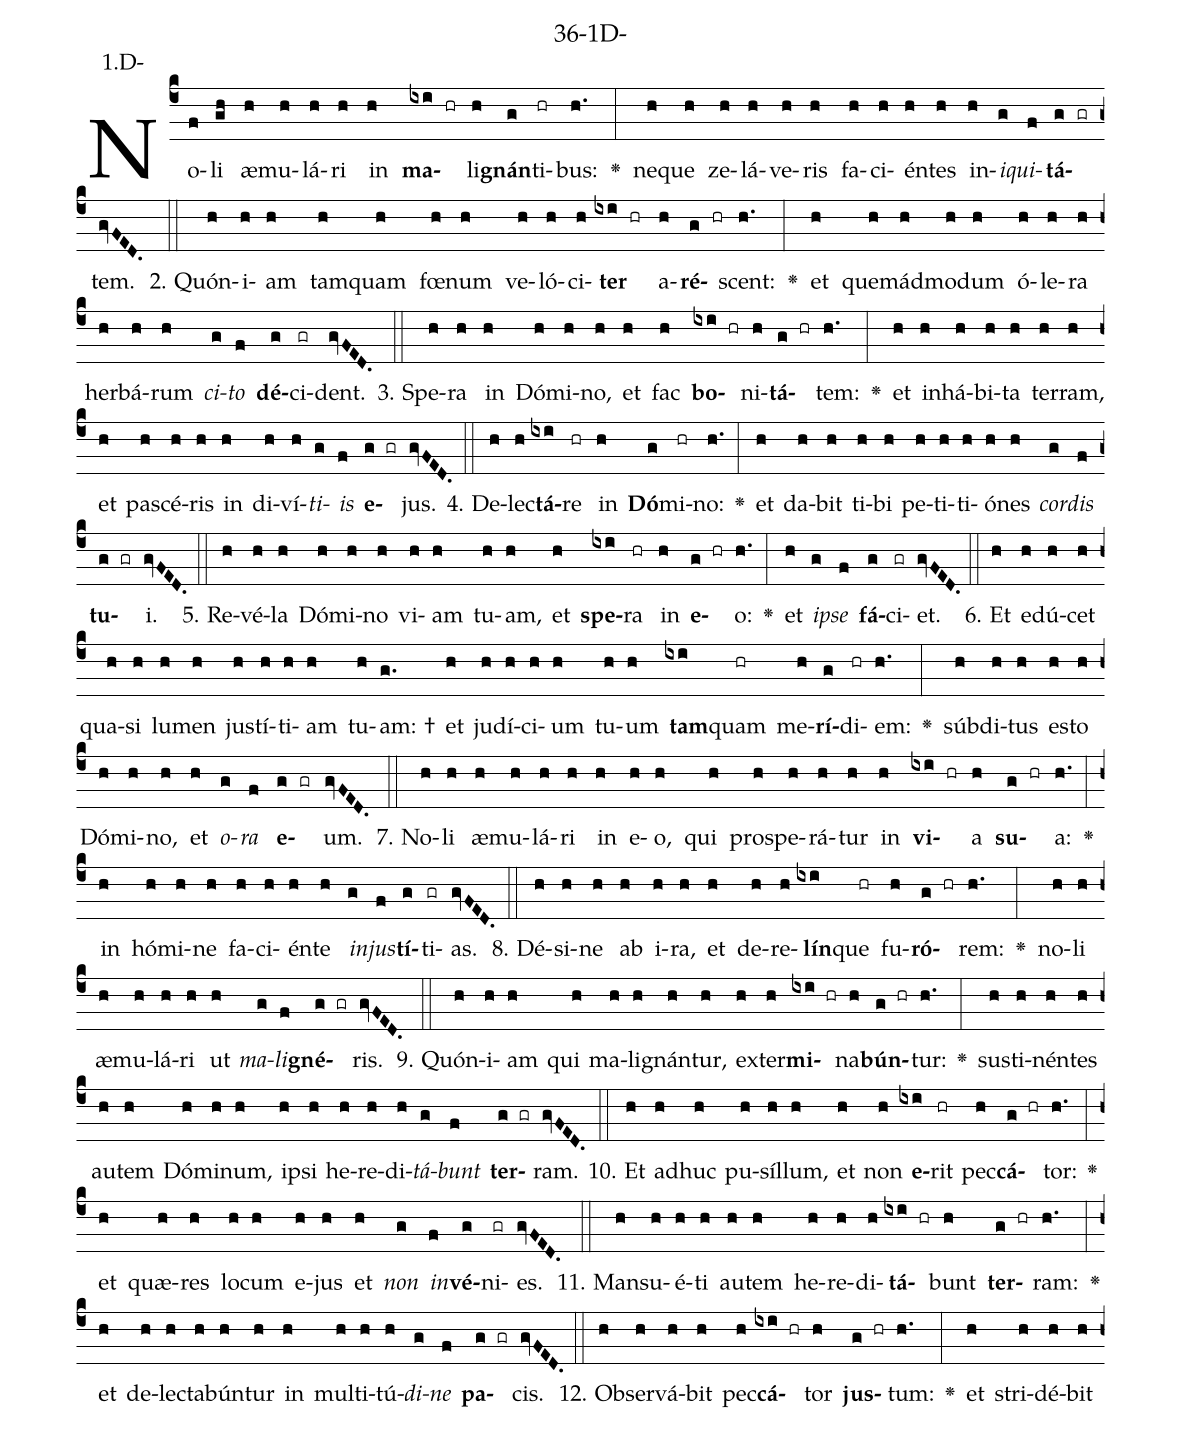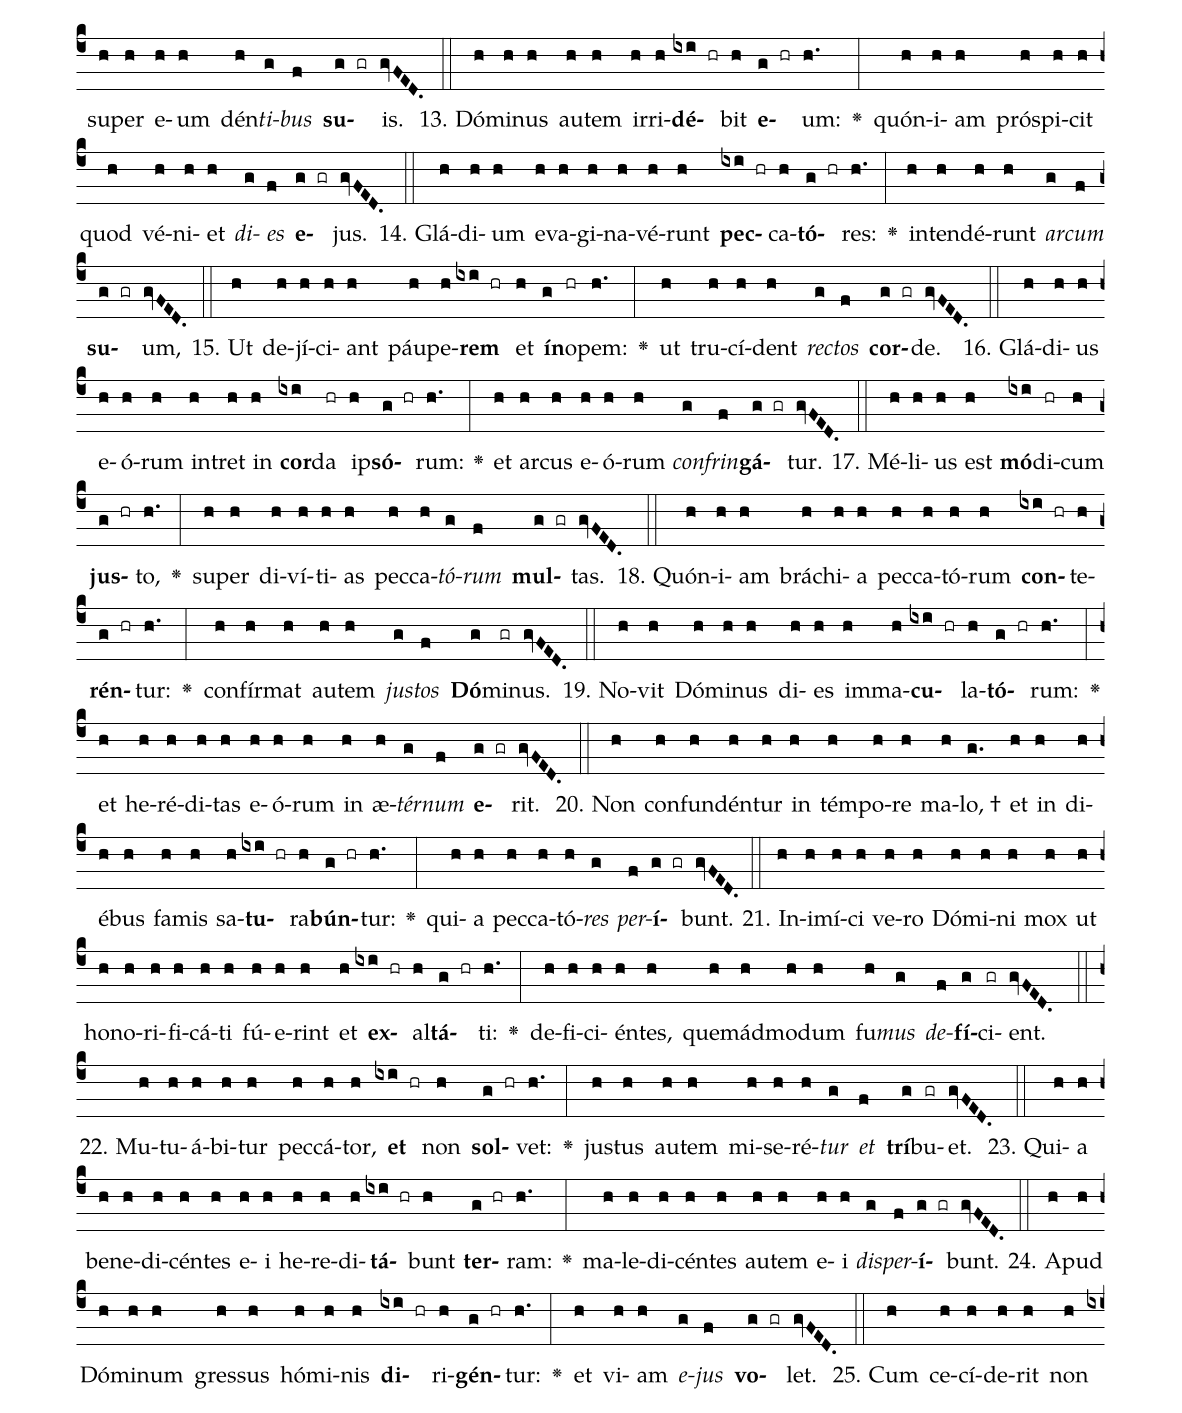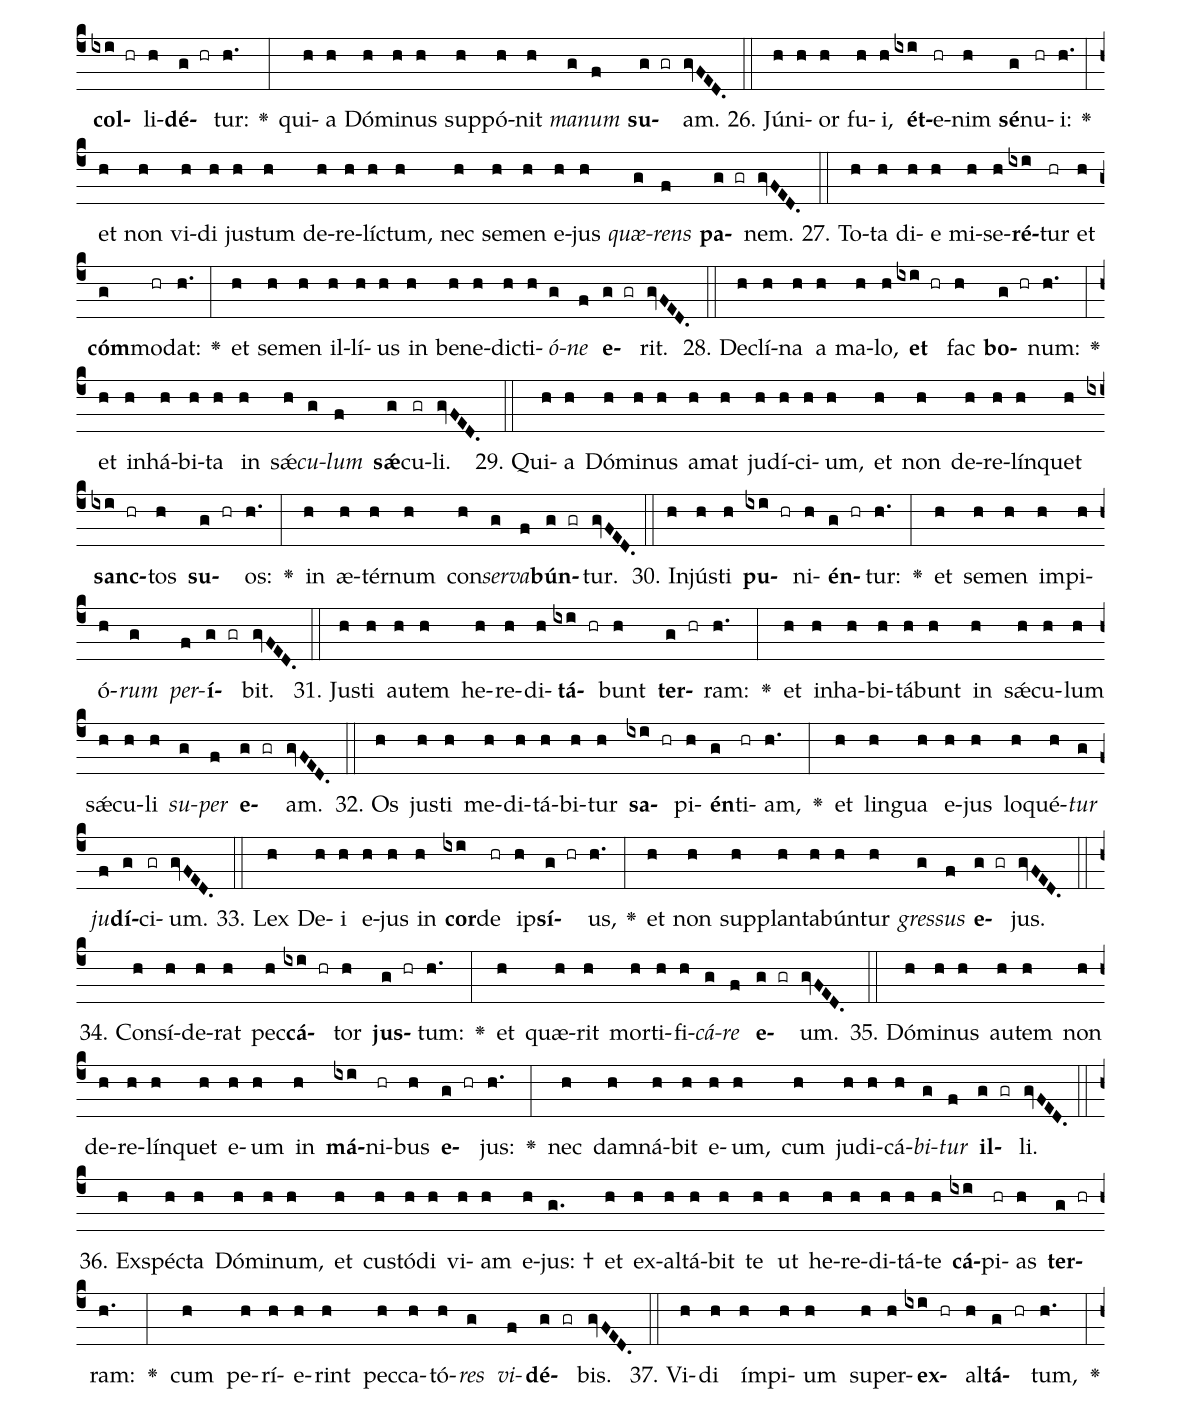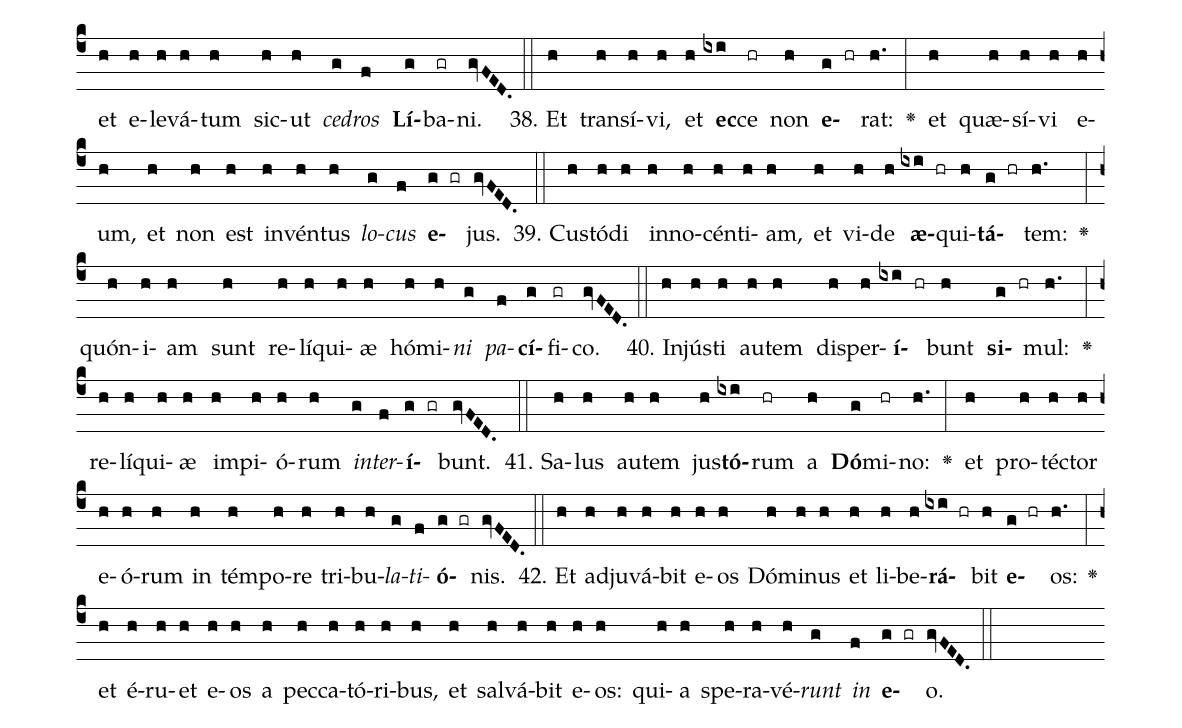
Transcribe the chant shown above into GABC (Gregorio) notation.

name: 36-1D-;
annotation: 1.D-;
%%
(c4)No(f)li(gh) æ(h)mu(h)lá(h)ri(h) in(h) <b>ma</b>(ixi hr)li(h)<b>gnán</b>(g)ti(hr)bus:(h.) <v>\greheightstar</v>(:) ne(h)que(h) ze(h)lá(h)ve(h)ris(h) fa(h)ci(h)én(h)tes(h) in(h)<i>i</i>(g)<i>qui</i>(f)<b>tá</b>(g gr)tem.(gvFED.) (::)
2. Quón(h)i(h)am(h) tam(h)quam(h) fœ(h)num(h) ve(h)ló(h)ci(h)<b>ter</b>(ixi hr) a(h)<b>ré</b>(g hr)scent:(h.) <v>\greheightstar</v>(:) et(h) quem(h)ád(h)mo(h)dum(h) ó(h)le(h)ra(h) her(h)bá(h)rum(h) <i>ci</i>(g)<i>to</i>(f) <b>dé</b>(g)ci(gr)dent.(gvFED.) (::)
3. Spe(h)ra(h) in(h) Dó(h)mi(h)no,(h) et(h) fac(h) <b>bo</b>(ixi hr)ni(h)<b>tá</b>(g hr)tem:(h.) <v>\greheightstar</v>(:) et(h) in(h)há(h)bi(h)ta(h) ter(h)ram,(h) et(h) pa(h)scé(h)ris(h) in(h) di(h)ví(h)<i>ti</i>(g)<i>is</i>(f) <b>e</b>(g gr)jus.(gvFED.) (::)
4. De(h)lec(h)<b>tá</b>(ixi)re(hr) in(h) <b>Dó</b>(g)mi(hr)no:(h.) <v>\greheightstar</v>(:) et(h) da(h)bit(h) ti(h)bi(h) pe(h)ti(h)ti(h)ó(h)nes(h) <i>cor</i>(g)<i>dis</i>(f) <b>tu</b>(g gr)i.(gvFED.) (::)
5. Re(h)vé(h)la(h) Dó(h)mi(h)no(h) vi(h)am(h) tu(h)am,(h) et(h) <b>spe</b>(ixi)ra(hr) in(h) <b>e</b>(g hr)o:(h.) <v>\greheightstar</v>(:) et(h) <i>ip</i>(g)<i>se</i>(f) <b>fá</b>(g)ci(gr)et.(gvFED.) (::)
6. Et(h) e(h)dú(h)cet(h) qua(h)si(h) lu(h)men(h) jus(h)tí(h)ti(h)am(h) tu(h)am: †(g.) et(h) ju(h)dí(h)ci(h)um(h) tu(h)um(h) <b>tam</b>(ixi)quam(hr) me(h)<b>rí</b>(g)di(hr)em:(h.) <v>\greheightstar</v>(:) súb(h)di(h)tus(h) es(h)to(h) Dó(h)mi(h)no,(h) et(h) <i>o</i>(g)<i>ra</i>(f) <b>e</b>(g gr)um.(gvFED.) (::)
7. No(h)li(h) æ(h)mu(h)lá(h)ri(h) in(h) e(h)o,(h) qui(h) pro(h)spe(h)rá(h)tur(h) in(h) <b>vi</b>(ixi hr)a(h) <b>su</b>(g hr)a:(h.) <v>\greheightstar</v>(:) in(h) hó(h)mi(h)ne(h) fa(h)ci(h)én(h)te(h) <i>in</i>(g)<i>jus</i>(f)<b>tí</b>(g)ti(gr)as.(gvFED.) (::)
8. Dé(h)si(h)ne(h) ab(h) i(h)ra,(h) et(h) de(h)re(h)<b>lín</b>(ixi)que(hr) fu(h)<b>ró</b>(g hr)rem:(h.) <v>\greheightstar</v>(:) no(h)li(h) æ(h)mu(h)lá(h)ri(h) ut(h) <i>ma</i>(g)<i>li</i>(f)<b>gné</b>(g gr)ris.(gvFED.) (::)
9. Quón(h)i(h)am(h) qui(h) ma(h)li(h)gnán(h)tur,(h) ex(h)ter(h)<b>mi</b>(ixi hr)na(h)<b>bún</b>(g hr)tur:(h.) <v>\greheightstar</v>(:) sus(h)ti(h)nén(h)tes(h) au(h)tem(h) Dó(h)mi(h)num,(h) ip(h)si(h) he(h)re(h)di(h)<i>tá</i>(g)<i>bunt</i>(f) <b>ter</b>(g gr)ram.(gvFED.) (::)
10. Et(h) ad(h)huc(h) pu(h)síl(h)lum,(h) et(h) non(h) <b>e</b>(ixi)rit(hr) pec(h)<b>cá</b>(g hr)tor:(h.) <v>\greheightstar</v>(:) et(h) quæ(h)res(h) lo(h)cum(h) e(h)jus(h) et(h) <i>non</i>(g) <i>in</i>(f)<b>vé</b>(g)ni(gr)es.(gvFED.) (::)
11. Man(h)su(h)é(h)ti(h) au(h)tem(h) he(h)re(h)di(h)<b>tá</b>(ixi hr)bunt(h) <b>ter</b>(g hr)ram:(h.) <v>\greheightstar</v>(:) et(h) de(h)lec(h)ta(h)bún(h)tur(h) in(h) mul(h)ti(h)tú(h)<i>di</i>(g)<i>ne</i>(f) <b>pa</b>(g gr)cis.(gvFED.) (::)
12. Ob(h)ser(h)vá(h)bit(h) pec(h)<b>cá</b>(ixi hr)tor(h) <b>jus</b>(g hr)tum:(h.) <v>\greheightstar</v>(:) et(h) stri(h)dé(h)bit(h) su(h)per(h) e(h)um(h) dén(h)<i>ti</i>(g)<i>bus</i>(f) <b>su</b>(g gr)is.(gvFED.) (::)
13. Dó(h)mi(h)nus(h) au(h)tem(h) ir(h)ri(h)<b>dé</b>(ixi hr)bit(h) <b>e</b>(g hr)um:(h.) <v>\greheightstar</v>(:) quón(h)i(h)am(h) pró(h)spi(h)cit(h) quod(h) vé(h)ni(h)et(h) <i>di</i>(g)<i>es</i>(f) <b>e</b>(g gr)jus.(gvFED.) (::)
14. Glá(h)di(h)um(h) e(h)va(h)gi(h)na(h)vé(h)runt(h) <b>pec</b>(ixi hr)ca(h)<b>tó</b>(g hr)res:(h.) <v>\greheightstar</v>(:) in(h)ten(h)dé(h)runt(h) <i>ar</i>(g)<i>cum</i>(f) <b>su</b>(g gr)um,(gvFED.) (::)
15. Ut(h) de(h)jí(h)ci(h)ant(h) páu(h)pe(h)<b>rem</b>(ixi hr) et(h) <b>ín</b>(g)o(hr)pem:(h.) <v>\greheightstar</v>(:) ut(h) tru(h)cí(h)dent(h) <i>rec</i>(g)<i>tos</i>(f) <b>cor</b>(g gr)de.(gvFED.) (::)
16. Glá(h)di(h)us(h) e(h)ó(h)rum(h) in(h)tret(h) in(h) <b>cor</b>(ixi)da(hr) ip(h)<b>só</b>(g hr)rum:(h.) <v>\greheightstar</v>(:) et(h) ar(h)cus(h) e(h)ó(h)rum(h) <i>con</i>(g)<i>frin</i>(f)<b>gá</b>(g gr)tur.(gvFED.) (::)
17. Mé(h)li(h)us(h) est(h) <b>mó</b>(ixi)di(hr)cum(h) <b>jus</b>(g hr)to,(h.) <v>\greheightstar</v>(:) su(h)per(h) di(h)ví(h)ti(h)as(h) pec(h)ca(h)<i>tó</i>(g)<i>rum</i>(f) <b>mul</b>(g gr)tas.(gvFED.) (::)
18. Quón(h)i(h)am(h) brá(h)chi(h)a(h) pec(h)ca(h)tó(h)rum(h) <b>con</b>(ixi hr)te(h)<b>rén</b>(g hr)tur:(h.) <v>\greheightstar</v>(:) con(h)fír(h)mat(h) au(h)tem(h) <i>jus</i>(g)<i>tos</i>(f) <b>Dó</b>(g)mi(gr)nus.(gvFED.) (::)
19. No(h)vit(h) Dó(h)mi(h)nus(h) di(h)es(h) im(h)ma(h)<b>cu</b>(ixi hr)la(h)<b>tó</b>(g hr)rum:(h.) <v>\greheightstar</v>(:) et(h) he(h)ré(h)di(h)tas(h) e(h)ó(h)rum(h) in(h) æ(h)<i>tér</i>(g)<i>num</i>(f) <b>e</b>(g gr)rit.(gvFED.) (::)
20. Non(h) con(h)fun(h)dén(h)tur(h) in(h) tém(h)po(h)re(h) ma(h)lo, †(g.) et(h) in(h) di(h)é(h)bus(h) fa(h)mis(h) sa(h)<b>tu</b>(ixi hr)ra(h)<b>bún</b>(g hr)tur:(h.) <v>\greheightstar</v>(:) qui(h)a(h) pec(h)ca(h)tó(h)<i>res</i>(g) <i>per</i>(f)<b>í</b>(g gr)bunt.(gvFED.) (::)
21. In(h)i(h)mí(h)ci(h) ve(h)ro(h) Dó(h)mi(h)ni(h) mox(h) ut(h) ho(h)no(h)ri(h)fi(h)cá(h)ti(h) fú(h)e(h)rint(h) et(h) <b>ex</b>(ixi hr)al(h)<b>tá</b>(g hr)ti:(h.) <v>\greheightstar</v>(:) de(h)fi(h)ci(h)én(h)tes,(h) quem(h)ád(h)mo(h)dum(h) fu(h)<i>mus</i>(g) <i>de</i>(f)<b>fí</b>(g)ci(gr)ent.(gvFED.) (::)
22. Mu(h)tu(h)á(h)bi(h)tur(h) pec(h)cá(h)tor,(h) <b>et</b>(ixi hr) non(h) <b>sol</b>(g hr)vet:(h.) <v>\greheightstar</v>(:) jus(h)tus(h) au(h)tem(h) mi(h)se(h)ré(h)<i>tur</i>(g) <i>et</i>(f) <b>trí</b>(g)bu(gr)et.(gvFED.) (::)
23. Qui(h)a(h) be(h)ne(h)di(h)cén(h)tes(h) e(h)i(h) he(h)re(h)di(h)<b>tá</b>(ixi hr)bunt(h) <b>ter</b>(g hr)ram:(h.) <v>\greheightstar</v>(:) ma(h)le(h)di(h)cén(h)tes(h) au(h)tem(h) e(h)i(h) <i>dis</i>(g)<i>per</i>(f)<b>í</b>(g gr)bunt.(gvFED.) (::)
24. A(h)pud(h) Dó(h)mi(h)num(h) gres(h)sus(h) hó(h)mi(h)nis(h) <b>di</b>(ixi hr)ri(h)<b>gén</b>(g hr)tur:(h.) <v>\greheightstar</v>(:) et(h) vi(h)am(h) <i>e</i>(g)<i>jus</i>(f) <b>vo</b>(g gr)let.(gvFED.) (::)
25. Cum(h) ce(h)cí(h)de(h)rit(h) non(h) <b>col</b>(ixi hr)li(h)<b>dé</b>(g hr)tur:(h.) <v>\greheightstar</v>(:) qui(h)a(h) Dó(h)mi(h)nus(h) sup(h)pó(h)nit(h) <i>ma</i>(g)<i>num</i>(f) <b>su</b>(g gr)am.(gvFED.) (::)
26. Jú(h)ni(h)or(h) fu(h)i,(h) <b>ét</b>(ixi)e(hr)nim(h) <b>sé</b>(g)nu(hr)i:(h.) <v>\greheightstar</v>(:) et(h) non(h) vi(h)di(h) jus(h)tum(h) de(h)re(h)líc(h)tum,(h) nec(h) se(h)men(h) e(h)jus(h) <i>quæ</i>(g)<i>rens</i>(f) <b>pa</b>(g gr)nem.(gvFED.) (::)
27. To(h)ta(h) di(h)e(h) mi(h)se(h)<b>ré</b>(ixi)tur(hr) et(h) <b>cóm</b>(g)mo(hr)dat:(h.) <v>\greheightstar</v>(:) et(h) se(h)men(h) il(h)lí(h)us(h) in(h) be(h)ne(h)dic(h)ti(h)<i>ó</i>(g)<i>ne</i>(f) <b>e</b>(g gr)rit.(gvFED.) (::)
28. De(h)clí(h)na(h) a(h) ma(h)lo,(h) <b>et</b>(ixi hr) fac(h) <b>bo</b>(g hr)num:(h.) <v>\greheightstar</v>(:) et(h) in(h)há(h)bi(h)ta(h) in(h) sǽ(h)<i>cu</i>(g)<i>lum</i>(f) <b>sǽ</b>(g)cu(gr)li.(gvFED.) (::)
29. Qui(h)a(h) Dó(h)mi(h)nus(h) a(h)mat(h) ju(h)dí(h)ci(h)um,(h) et(h) non(h) de(h)re(h)lín(h)quet(h) <b>sanc</b>(ixi hr)tos(h) <b>su</b>(g hr)os:(h.) <v>\greheightstar</v>(:) in(h) æ(h)tér(h)num(h) con(h)<i>ser</i>(g)<i>va</i>(f)<b>bún</b>(g gr)tur.(gvFED.) (::)
30. In(h)jús(h)ti(h) <b>pu</b>(ixi hr)ni(h)<b>én</b>(g hr)tur:(h.) <v>\greheightstar</v>(:) et(h) se(h)men(h) im(h)pi(h)ó(h)<i>rum</i>(g) <i>per</i>(f)<b>í</b>(g gr)bit.(gvFED.) (::)
31. Jus(h)ti(h) au(h)tem(h) he(h)re(h)di(h)<b>tá</b>(ixi hr)bunt(h) <b>ter</b>(g hr)ram:(h.) <v>\greheightstar</v>(:) et(h) in(h)ha(h)bi(h)tá(h)bunt(h) in(h) sǽ(h)cu(h)lum(h) sǽ(h)cu(h)li(h) <i>su</i>(g)<i>per</i>(f) <b>e</b>(g gr)am.(gvFED.) (::)
32. Os(h) jus(h)ti(h) me(h)di(h)tá(h)bi(h)tur(h) <b>sa</b>(ixi hr)pi(h)<b>én</b>(g)ti(hr)am,(h.) <v>\greheightstar</v>(:) et(h) lin(h)gua(h) e(h)jus(h) lo(h)qué(h)<i>tur</i>(g) <i>ju</i>(f)<b>dí</b>(g)ci(gr)um.(gvFED.) (::)
33. Lex(h) De(h)i(h) e(h)jus(h) in(h) <b>cor</b>(ixi)de(hr) ip(h)<b>sí</b>(g hr)us,(h.) <v>\greheightstar</v>(:) et(h) non(h) sup(h)plan(h)ta(h)bún(h)tur(h) <i>gres</i>(g)<i>sus</i>(f) <b>e</b>(g gr)jus.(gvFED.) (::)
34. Con(h)sí(h)de(h)rat(h) pec(h)<b>cá</b>(ixi hr)tor(h) <b>jus</b>(g hr)tum:(h.) <v>\greheightstar</v>(:) et(h) quæ(h)rit(h) mor(h)ti(h)fi(h)<i>cá</i>(g)<i>re</i>(f) <b>e</b>(g gr)um.(gvFED.) (::)
35. Dó(h)mi(h)nus(h) au(h)tem(h) non(h) de(h)re(h)lín(h)quet(h) e(h)um(h) in(h) <b>má</b>(ixi)ni(hr)bus(h) <b>e</b>(g hr)jus:(h.) <v>\greheightstar</v>(:) nec(h) dam(h)ná(h)bit(h) e(h)um,(h) cum(h) ju(h)di(h)cá(h)<i>bi</i>(g)<i>tur</i>(f) <b>il</b>(g gr)li.(gvFED.) (::)
36. Ex(h)spéc(h)ta(h) Dó(h)mi(h)num,(h) et(h) cus(h)tó(h)di(h) vi(h)am(h) e(h)jus: †(g.) et(h) ex(h)al(h)tá(h)bit(h) te(h) ut(h) he(h)re(h)di(h)tá(h)te(h) <b>cá</b>(ixi)pi(hr)as(h) <b>ter</b>(g hr)ram:(h.) <v>\greheightstar</v>(:) cum(h) pe(h)rí(h)e(h)rint(h) pec(h)ca(h)tó(h)<i>res</i>(g) <i>vi</i>(f)<b>dé</b>(g gr)bis.(gvFED.) (::)
37. Vi(h)di(h) ím(h)pi(h)um(h) su(h)per(h)<b>ex</b>(ixi hr)al(h)<b>tá</b>(g hr)tum,(h.) <v>\greheightstar</v>(:) et(h) e(h)le(h)vá(h)tum(h) sic(h)ut(h) <i>ce</i>(g)<i>dros</i>(f) <b>Lí</b>(g)ba(gr)ni.(gvFED.) (::)
38. Et(h) trans(h)í(h)vi,(h) et(h) <b>ec</b>(ixi)ce(hr) non(h) <b>e</b>(g hr)rat:(h.) <v>\greheightstar</v>(:) et(h) quæ(h)sí(h)vi(h) e(h)um,(h) et(h) non(h) est(h) in(h)vén(h)tus(h) <i>lo</i>(g)<i>cus</i>(f) <b>e</b>(g gr)jus.(gvFED.) (::)
39. Cus(h)tó(h)di(h) in(h)no(h)cén(h)ti(h)am,(h) et(h) vi(h)de(h) <b>æ</b>(ixi hr)qui(h)<b>tá</b>(g hr)tem:(h.) <v>\greheightstar</v>(:) quón(h)i(h)am(h) sunt(h) re(h)lí(h)qui(h)æ(h) hó(h)mi(h)<i>ni</i>(g) <i>pa</i>(f)<b>cí</b>(g)fi(gr)co.(gvFED.) (::)
40. In(h)jús(h)ti(h) au(h)tem(h) dis(h)per(h)<b>í</b>(ixi hr)bunt(h) <b>si</b>(g hr)mul:(h.) <v>\greheightstar</v>(:) re(h)lí(h)qui(h)æ(h) im(h)pi(h)ó(h)rum(h) <i>in</i>(g)<i>ter</i>(f)<b>í</b>(g gr)bunt.(gvFED.) (::)
41. Sa(h)lus(h) au(h)tem(h) jus(h)<b>tó</b>(ixi)rum(hr) a(h) <b>Dó</b>(g)mi(hr)no:(h.) <v>\greheightstar</v>(:) et(h) pro(h)téc(h)tor(h) e(h)ó(h)rum(h) in(h) tém(h)po(h)re(h) tri(h)bu(h)<i>la</i>(g)<i>ti</i>(f)<b>ó</b>(g gr)nis.(gvFED.) (::)
42. Et(h) ad(h)ju(h)vá(h)bit(h) e(h)os(h) Dó(h)mi(h)nus(h) et(h) li(h)be(h)<b>rá</b>(ixi hr)bit(h) <b>e</b>(g hr)os:(h.) <v>\greheightstar</v>(:) et(h) é(h)ru(h)et(h) e(h)os(h) a(h) pec(h)ca(h)tó(h)ri(h)bus,(h) et(h) sal(h)vá(h)bit(h) e(h)os:(h) qui(h)a(h) spe(h)ra(h)vé(h)<i>runt</i>(g) <i>in</i>(f) <b>e</b>(g gr)o.(gvFED.) (::)
